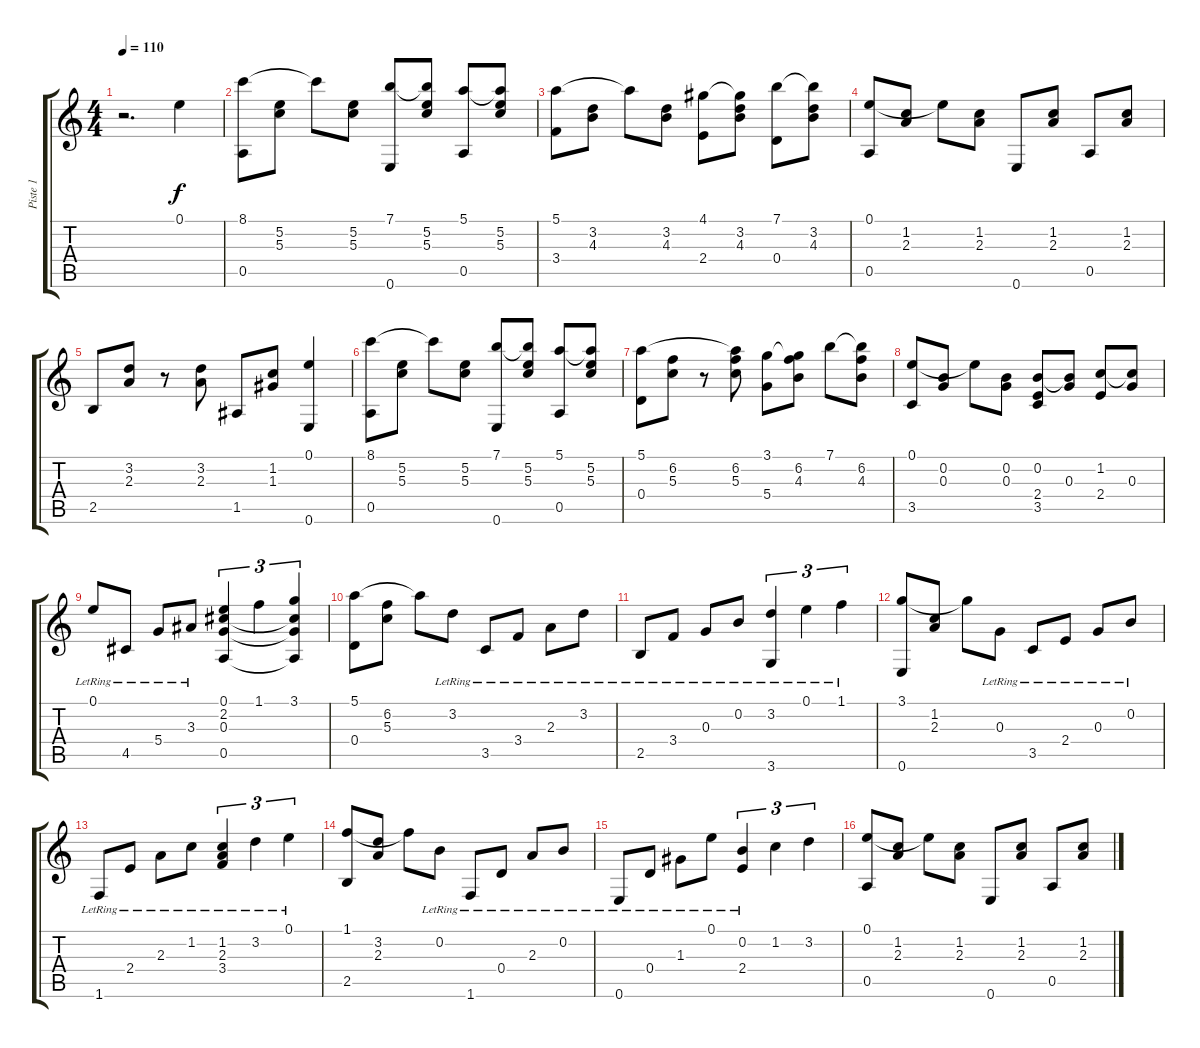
\track ("Piste 1" "Piste 1") {instrument acousticguitarnylon}
\staff {score tabs}
\tuning (E4 B3 G3 D3 A2 E2) {hide}
\ts (4 4)
\tempo 110
\clef g2
\ks c
r.2{d dy f instrument acousticguitarnylon} 0.1.4 |
(8.1 0.5).8 (5.2 5.3).8 8.1{t}.8 (5.2 5.3).8 (7.1 0.6).8 (7.1{t} 5.2 5.3).8 (5.1 0.5).8 (5.1{t} 5.2 5.3).8 |
(5.1 3.4).8 (3.2 4.3).8 5.1{t}.8 (3.2 4.3).8 (4.1 2.4).8 (4.1{t} 3.2 4.3).8 (7.1 0.4).8 (7.1{t} 3.2 4.3).8 |
(0.1 0.5).8 (1.2 2.3).8 0.1{t}.8 (1.2 2.3).8 0.6.8 (1.2 2.3).8 0.5.8 (1.2 2.3).8 |
2.5.8 (3.2 2.3).8 r.8 (3.2 2.3).8 1.5.8 (1.2 1.3).8 (0.1 0.6).4 |
(8.1 0.5).8 (5.2 5.3).8 8.1{t}.8 (5.2 5.3).8 (7.1 0.6).8 (7.1{t} 5.2 5.3).8 (5.1 0.5).8 (5.1{t} 5.2 5.3).8 |
(5.1 0.4).8 (6.2 5.3).8 r.8 (5.1{t} 6.2 5.3).8 (3.1 5.4).8 (3.1{t} 6.2 4.3).8 7.1.8 (7.1{t} 6.2 4.3).8 |
(0.1 3.5).8 (0.2 0.3).8 0.1{t}.8 (0.2 0.3).8 (0.2 2.4 3.5).8 (0.2{t} 0.3).8 (1.2 2.4).8 (1.2{t} 0.3).8 |
0.1{lr}.8 4.5{lr}.8 5.4{lr}.8 3.3{lr}.8 (0.1 2.2 0.3 0.5).4{tu (3 2)} 1.1.4{tu (3 2)} (3.1 2.2{t} 0.3{t} 0.5{t}).4{tu (3 2)} |
(5.1 0.4).8 (6.2 5.3).8 5.1{t}.8 3.2{lr}.8 3.5{lr}.8 3.4{lr}.8 2.3{lr}.8 3.2{lr}.8 |
2.5{lr}.8 3.4{lr}.8 0.3{lr}.8 0.2{lr}.8 (3.2 3.6{lr}).4{tu (3 2)} 0.1{lr}.4{tu (3 2)} 1.1{lr}.4{tu (3 2)} |
(3.1 0.6).8 (1.2 2.3).8 3.1{t}.8 0.3{lr}.8 3.5{lr}.8 2.4{lr}.8 0.3{lr}.8 0.2{lr}.8 |
1.6{lr}.8 2.4{lr}.8 2.3{lr}.8 1.2{lr}.8 (1.2 2.3 3.4{lr}).4{tu (3 2)} 3.2{lr}.4{tu (3 2)} 0.1{lr}.4{tu (3 2)} |
(1.1 2.5).8 (3.2 2.3).8 1.1{t}.8 0.2{lr}.8 1.6{lr}.8 0.4{lr}.8 2.3{lr}.8 0.2{lr}.8 |
0.6{lr}.8 0.4{lr}.8 1.3{lr}.8 0.1{lr}.8 (0.2 2.4{lr}).4{tu (3 2)} 1.2.4{tu (3 2)} 3.2.4{tu (3 2)} |
(0.1 0.5).8 (1.2 2.3).8 0.1{t}.8 (1.2 2.3).8 0.6.8 (1.2 2.3).8 0.5.8 (1.2 2.3).8
